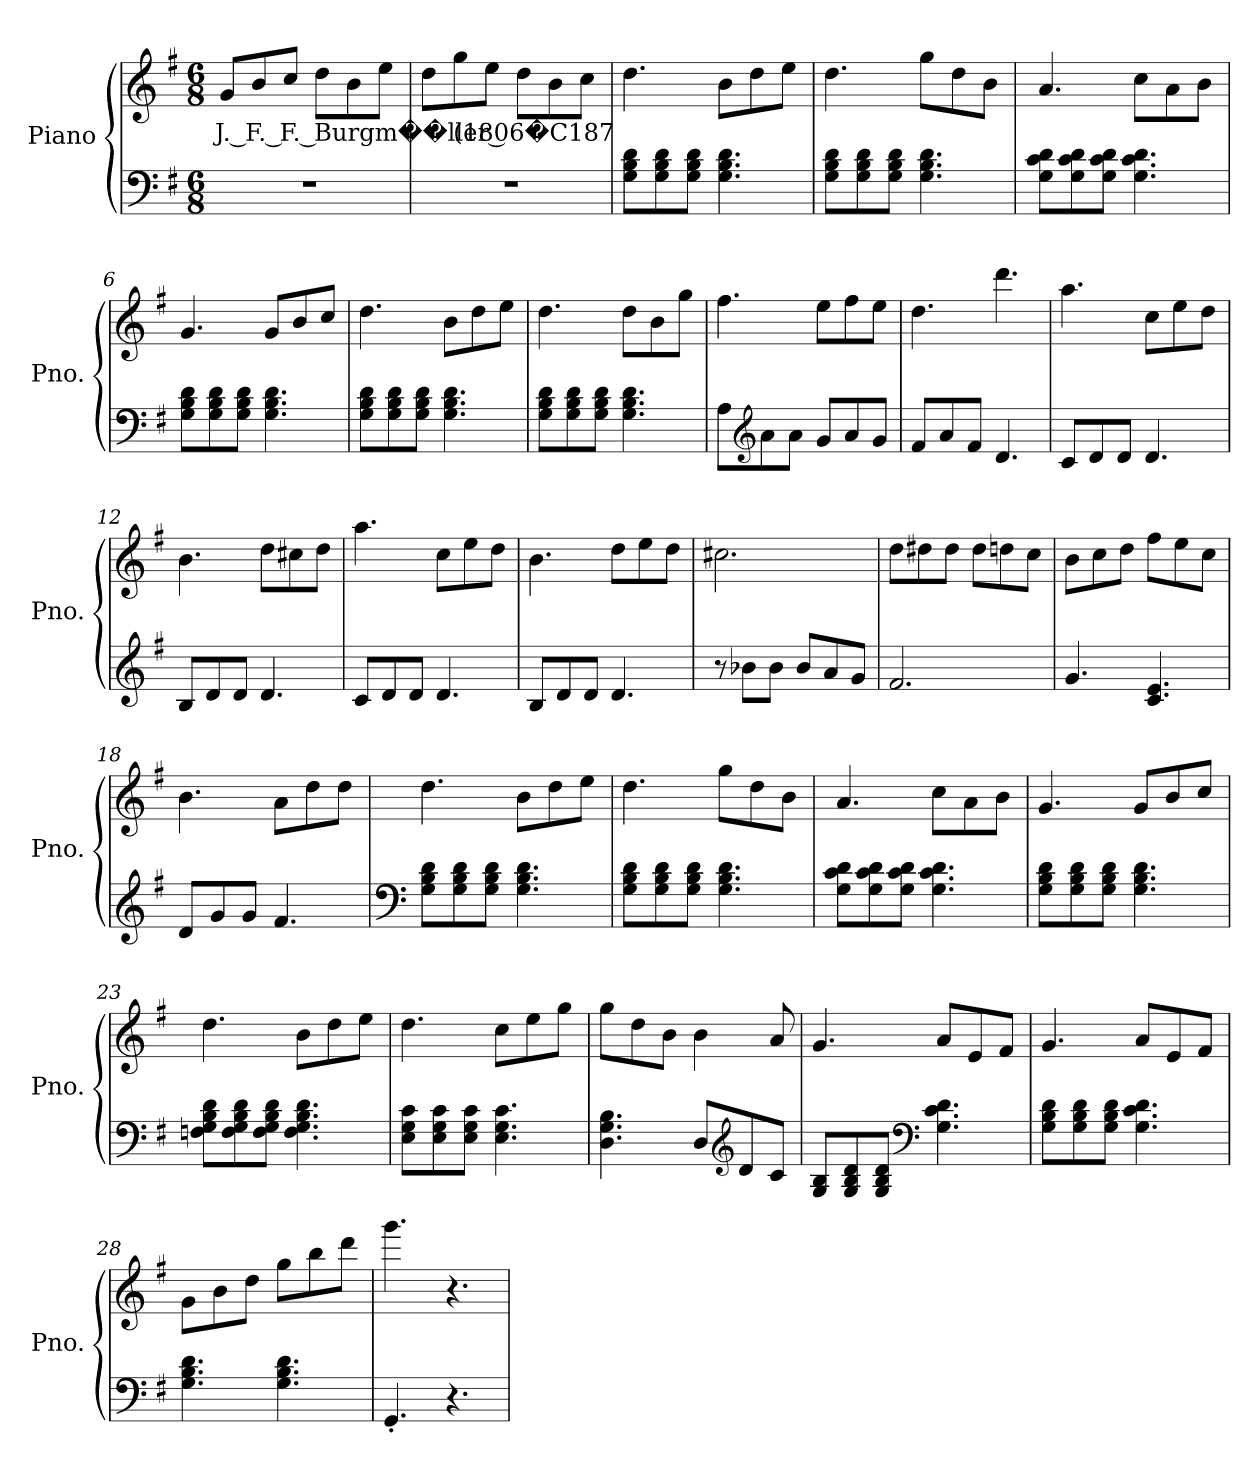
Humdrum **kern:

**kern	**kern	**text
*part2	*part1	*part1
*staff2	*staff1	*staff1
*I"Piano	*I"Piano	*
*I'Pno.	*I'Pno.	*
*clefF4	*clefG2	*
*k[f#]	*k[f#]	*
*M6/8	*M6/8	*
*MM100	*MM100	*
=1	=1	=1
!	!	!LO:LY:b
2.r	8g/L	J. F. F. Burgm��ller (1806�C187
.	8b/	.
.	8cc/J	.
.	8dd\L	.
.	8b\	.
.	8ee\J	.
=2	=2	=2
2.r	8dd\L	.
.	8gg\	.
.	8ee\J	.
.	8dd\L	.
.	8b\	.
.	8cc\J	.
=3	=3	=3
8G\ 8B\ 8d\L	4.dd\	.
8G\ 8B\ 8d\	.	.
8G\ 8B\ 8d\J	.	.
4.G\ 4.B\ 4.d\	8b\L	.
.	8dd\	.
.	8ee\J	.
!!LO:LB:g=z
=4	=4	=4
8G\ 8B\ 8d\L	4.dd\	.
8G\ 8B\ 8d\	.	.
8G\ 8B\ 8d\J	.	.
4.G\ 4.B\ 4.d\	8gg\L	.
.	8dd\	.
.	8b\J	.
=5	=5	=5
8G\ 8c\ 8d\L	4.a/	.
8G\ 8c\ 8d\	.	.
8G\ 8c\ 8d\J	.	.
4.G\ 4.c\ 4.d\	8cc\L	.
.	8a\	.
.	8b\J	.
=6	=6	=6
8G\ 8B\ 8d\L	4.g/	.
8G\ 8B\ 8d\	.	.
8G\ 8B\ 8d\J	.	.
4.G\ 4.B\ 4.d\	8g/L	.
.	8b/	.
.	8cc/J	.
=7	=7	=7
8G\ 8B\ 8d\L	4.dd\	.
8G\ 8B\ 8d\	.	.
8G\ 8B\ 8d\J	.	.
4.G\ 4.B\ 4.d\	8b\L	.
.	8dd\	.
.	8ee\J	.
=8	=8	=8
8G\ 8B\ 8d\L	4.dd\	.
8G\ 8B\ 8d\	.	.
8G\ 8B\ 8d\J	.	.
4.G\ 4.B\ 4.d\	8dd\L	.
.	8b\	.
.	8gg\J	.
!!LO:LB:g=z
=9	=9	=9
8A\L	4.ff#\	.
*clefG2	*	*
8a\	.	.
8a\J	.	.
8g/L	8ee\L	.
8a/	8ff#\	.
8g/J	8ee\J	.
=10	=10	=10
8f#/L	4.dd\	.
8a/	.	.
8f#/J	.	.
4.d/	4.ddd\	.
=11	=11	=11
8c/L	4.aa\	.
8d/	.	.
8d/J	.	.
4.d/	8cc\L	.
.	8ee\	.
.	8dd\J	.
=12	=12	=12
8B/L	4.b\	.
8d/	.	.
8d/J	.	.
4.d/	8dd\L	.
.	8cc#X\	.
.	8dd\J	.
=13	=13	=13
8c/L	4.aa\	.
8d/	.	.
8d/J	.	.
4.d/	8cc\L	.
.	8ee\	.
.	8dd\J	.
=14	=14	=14
8B/L	4.b\	.
8d/	.	.
8d/J	.	.
4.d/	8dd\L	.
.	8ee\	.
.	8dd\J	.
!!LO:LB:g=z
=15	=15	=15
8r	2.cc#X\	.
8b-X\L	.	.
8b-\J	.	.
8b-/L	.	.
8a/	.	.
8g/J	.	.
=16	=16	=16
2.f#/	8dd\L	.
.	8dd#X\	.
.	8dd#\J	.
.	8dd#\L	.
.	8ddn\	.
.	8cc\J	.
=17	=17	=17
4.g/	8b\L	.
.	8cc\	.
.	8dd\J	.
4.c/ 4.e/	8ff#\L	.
.	8ee\	.
.	8cc\J	.
=18	=18	=18
8d/L	4.b\	.
8g/	.	.
8g/J	.	.
4.f#/	8a\L	.
.	8dd\	.
.	8dd\J	.
=19	=19	=19
*clefF4	*	*
8G\ 8B\ 8d\L	4.dd\	.
8G\ 8B\ 8d\	.	.
8G\ 8B\ 8d\J	.	.
4.G\ 4.B\ 4.d\	8b\L	.
.	8dd\	.
.	8ee\J	.
!!LO:LB:g=z
=20	=20	=20
8G\ 8B\ 8d\L	4.dd\	.
8G\ 8B\ 8d\	.	.
8G\ 8B\ 8d\J	.	.
4.G\ 4.B\ 4.d\	8gg\L	.
.	8dd\	.
.	8b\J	.
=21	=21	=21
8G\ 8c\ 8d\L	4.a/	.
8G\ 8c\ 8d\	.	.
8G\ 8c\ 8d\J	.	.
4.G\ 4.c\ 4.d\	8cc\L	.
.	8a\	.
.	8b\J	.
=22	=22	=22
8G\ 8B\ 8d\L	4.g/	.
8G\ 8B\ 8d\	.	.
8G\ 8B\ 8d\J	.	.
4.G\ 4.B\ 4.d\	8g/L	.
.	8b/	.
.	8cc/J	.
=23	=23	=23
8Fn\ 8G\ 8B\ 8d\L	4.dd\	.
8F\ 8G\ 8B\ 8d\	.	.
8F\ 8G\ 8B\ 8d\J	.	.
4.F\ 4.G\ 4.B\ 4.d\	8b\L	.
.	8dd\	.
.	8ee\J	.
!!LO:LB:g=z
=24	=24	=24
8E\ 8G\ 8c\L	4.dd\	.
8E\ 8G\ 8c\	.	.
8E\ 8G\ 8c\J	.	.
4.E\ 4.G\ 4.c\	8cc\L	.
.	8ee\	.
.	8gg\J	.
=25	=25	=25
4.D\ 4.G\ 4.B\	8gg\L	.
.	8dd\	.
.	8b\J	.
8D/L	4b\	.
*clefG2	*	*
8d/	.	.
8c/J	8a/	.
=26	=26	=26
8G/ 8B/L	4.g/	.
8G/ 8B/ 8d/	.	.
8G/ 8B/ 8d/J	.	.
*clefF4	*	*
4.G\ 4.c\ 4.d\	8a/L	.
.	8e/	.
.	8f#/J	.
=27	=27	=27
8G\ 8B\ 8d\L	4.g/	.
8G\ 8B\ 8d\	.	.
8G\ 8B\ 8d\J	.	.
4.G\ 4.c\ 4.d\	8a/L	.
.	8e/	.
.	8f#/J	.
=28	=28	=28
4.G\ 4.B\ 4.d\	8g\L	.
.	8b\	.
.	8dd\J	.
4.G\ 4.B\ 4.d\	8gg\L	.
.	8bb\	.
.	8ddd\J	.
!!LO:PB:g=z
=29	=29	=29
4.GG'/	4.ggg\	.
4.r	4.r	.
=	=	=
*-	*-	*-
